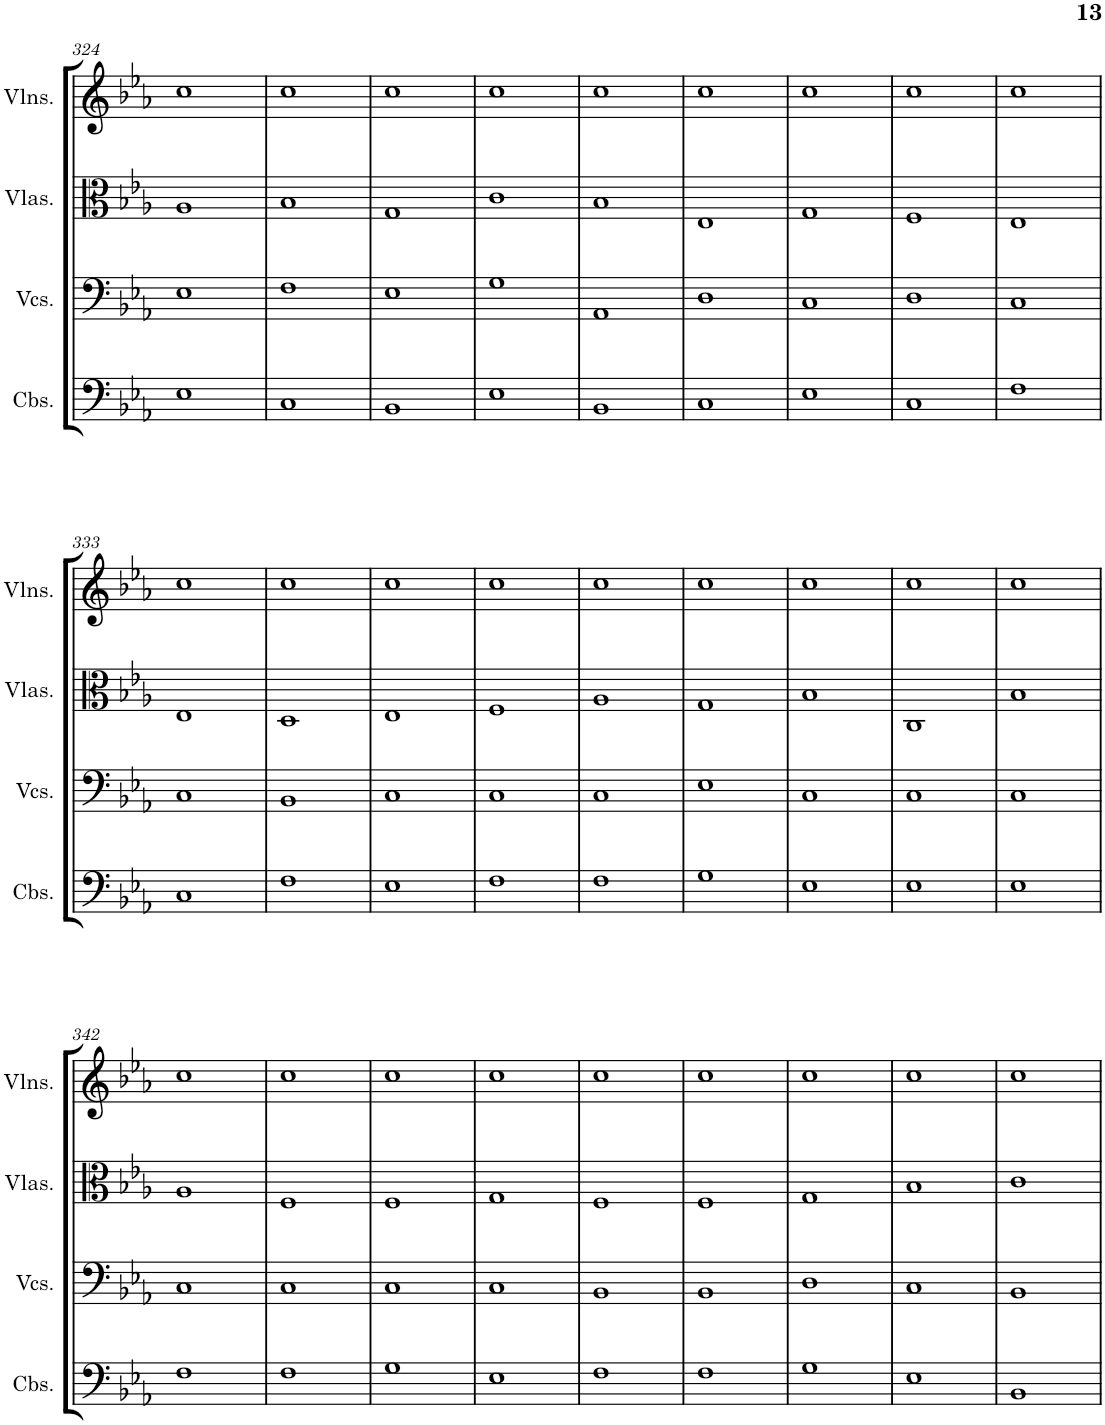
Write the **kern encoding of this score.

**kern	**kern	**kern	**kern
*part4	*part3	*part2	*part1
*staff4	*staff3	*staff2	*staff1
*I"Contrabasses	*I"Violoncellos	*I"Violas	*I"Violins
*I'Cbs.	*I'Vcs.	*I'Vlas.	*I'Vlns.
!!LO:PB:g=z
*clefF4	*clefF4	*clefC3	*clefG2
*Trd7c12	*	*	*
*k[b-e-a-]	*k[b-e-a-]	*k[b-e-a-]	*k[b-e-a-]
*M4/4	*M4/4	*M4/4	*M4/4
=324	=324	=324	=324
1E-	1E-	1A-	1cc
=325	=325	=325	=325
1C	1F	1B-	1cc
=326	=326	=326	=326
1BB-	1E-	1G	1cc
=327	=327	=327	=327
1E-	1G	1c	1cc
=328	=328	=328	=328
1BB-	1AA-	1B-	1cc
=329	=329	=329	=329
1C	1D	1E-	1cc
=330	=330	=330	=330
1E-	1C	1G	1cc
=331	=331	=331	=331
1C	1D	1F	1cc
=332	=332	=332	=332
1F	1C	1E-	1cc
!!LO:LB:g=z
=333	=333	=333	=333
1C	1C	1E-	1cc
=334	=334	=334	=334
1F	1BB-	1D	1cc
=335	=335	=335	=335
1E-	1C	1E-	1cc
=336	=336	=336	=336
1F	1C	1F	1cc
=337	=337	=337	=337
1F	1C	1A-	1cc
=338	=338	=338	=338
1G	1E-	1G	1cc
=339	=339	=339	=339
1E-	1C	1B-	1cc
=340	=340	=340	=340
1E-	1C	1C	1cc
=341	=341	=341	=341
1E-	1C	1B-	1cc
!!LO:LB:g=z
=342	=342	=342	=342
1F	1C	1A-	1cc
=343	=343	=343	=343
1F	1C	1F	1cc
=344	=344	=344	=344
1G	1C	1F	1cc
=345	=345	=345	=345
1E-	1C	1G	1cc
=346	=346	=346	=346
1F	1BB-	1F	1cc
=347	=347	=347	=347
1F	1BB-	1F	1cc
=348	=348	=348	=348
1G	1D	1G	1cc
=349	=349	=349	=349
1E-	1C	1B-	1cc
=350	=350	=350	=350
1BB-	1BB-	1c	1cc
=	=	=	=
*-	*-	*-	*-
